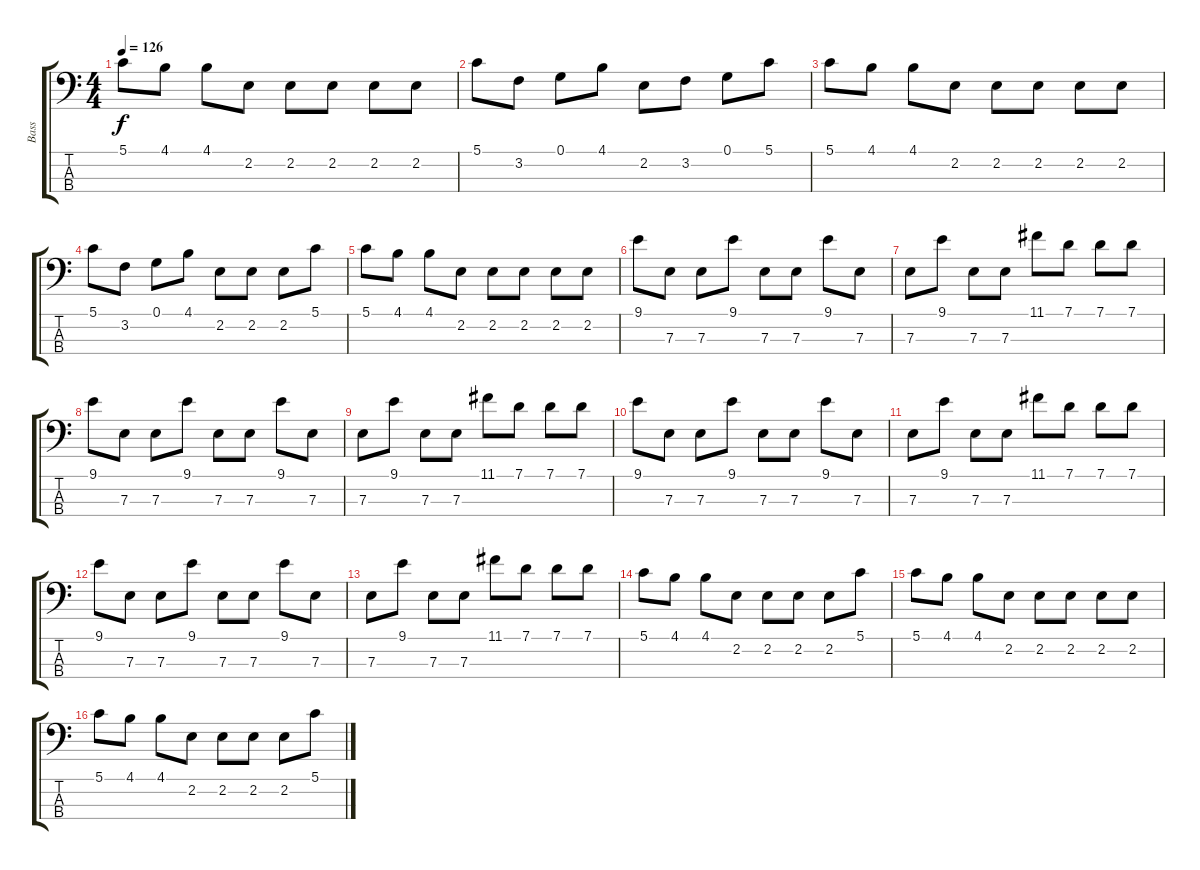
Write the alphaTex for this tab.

\track ("Bass" "Bass") {instrument electricbasspick}
\staff {score tabs}
\tuning (G2 D2 A1 E1) {hide}
\ts (4 4)
\tempo 126
\clef f4
\ks c
5.1.8{dy f} 4.1.8 4.1.8 2.2.8 2.2.8 2.2.8 2.2.8 2.2.8 |
5.1.8 3.2.8 0.1.8 4.1.8 2.2.8 3.2.8 0.1.8 5.1.8 |
5.1.8 4.1.8 4.1.8 2.2.8 2.2.8 2.2.8 2.2.8 2.2.8 |
5.1.8 3.2.8 0.1.8 4.1.8 2.2.8 2.2.8 2.2.8 5.1.8 |
5.1.8 4.1.8 4.1.8 2.2.8 2.2.8 2.2.8 2.2.8 2.2.8 |
9.1.8 7.3.8 7.3.8 9.1.8 7.3.8 7.3.8 9.1.8 7.3.8 |
7.3.8 9.1.8 7.3.8 7.3.8 11.1.8 7.1.8 7.1.8 7.1.8 |
9.1.8 7.3.8 7.3.8 9.1.8 7.3.8 7.3.8 9.1.8 7.3.8 |
7.3.8 9.1.8 7.3.8 7.3.8 11.1.8 7.1.8 7.1.8 7.1.8 |
9.1.8 7.3.8 7.3.8 9.1.8 7.3.8 7.3.8 9.1.8 7.3.8 |
7.3.8 9.1.8 7.3.8 7.3.8 11.1.8 7.1.8 7.1.8 7.1.8 |
9.1.8 7.3.8 7.3.8 9.1.8 7.3.8 7.3.8 9.1.8 7.3.8 |
7.3.8 9.1.8 7.3.8 7.3.8 11.1.8 7.1.8 7.1.8 7.1.8 |
5.1.8 4.1.8 4.1.8 2.2.8 2.2.8 2.2.8 2.2.8 5.1.8 |
5.1.8 4.1.8 4.1.8 2.2.8 2.2.8 2.2.8 2.2.8 2.2.8 |
5.1.8 4.1.8 4.1.8 2.2.8 2.2.8 2.2.8 2.2.8 5.1.8
